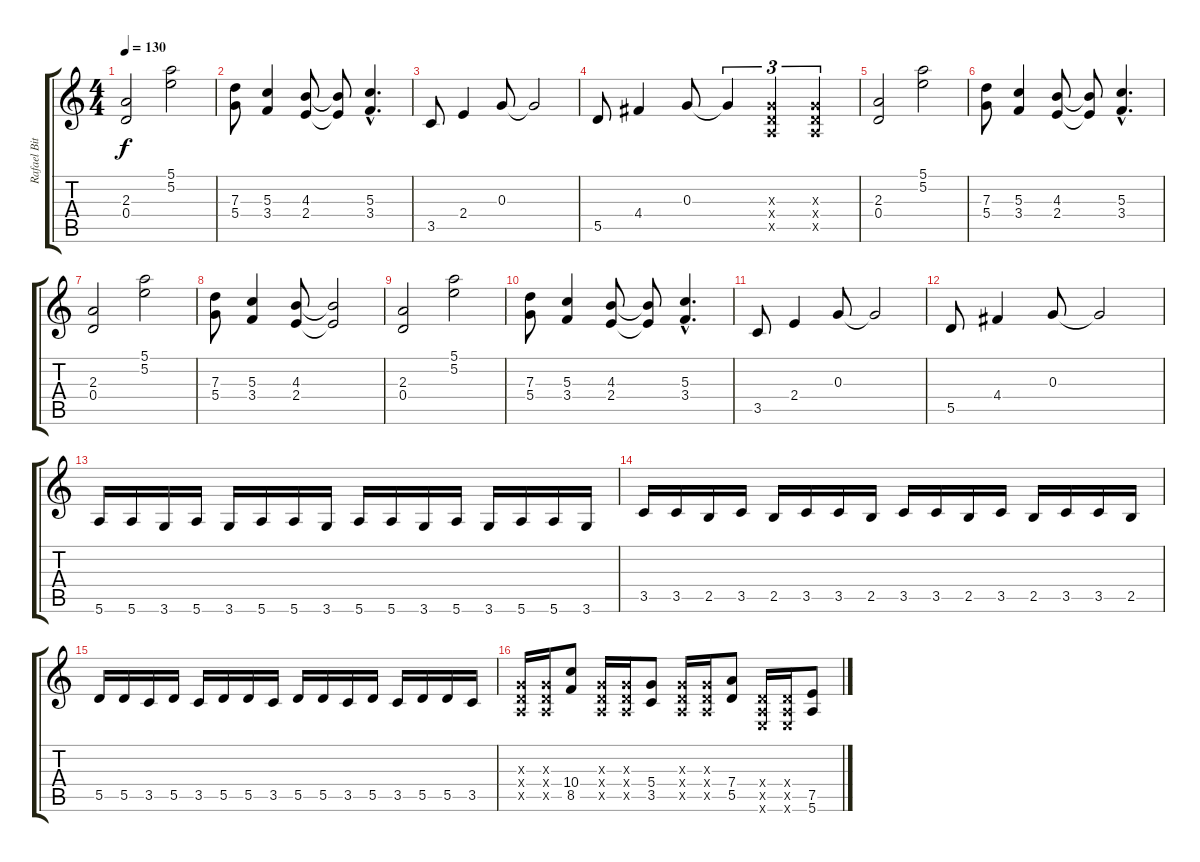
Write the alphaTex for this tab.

\track ("Rafael Bittencourt" "Rafael Bit") {instrument distortionguitar}
\staff {score tabs}
\tuning (E4 B3 G3 D3 A2 E2) {hide}
\ts (4 4)
\tempo 130
\clef g2
\ks c
(2.3 0.4).2{dy f} (5.1 5.2).2 |
(7.3 5.4).8 (5.3 3.4).4 (4.3 2.4).8 (4.3{t} 2.4{t}).8 (5.3{hac} 3.4{hac}).4{d} |
3.5.8 2.4.4 0.3.8 0.3{t}.2 |
5.5.8 4.4.4 0.3.8 0.3{t}.4{tu (3 2)} (0.3{x} 0.4{x} 0.5{x}).4{tu (3 2)} (0.3{x} 0.4{x} 0.5{x}).4{tu (3 2)} |
(2.3 0.4).2 (5.1 5.2).2 |
(7.3 5.4).8 (5.3 3.4).4 (4.3 2.4).8 (4.3{t} 2.4{t}).8 (5.3{hac} 3.4{hac}).4{d} |
(2.3 0.4).2 (5.1 5.2).2 |
(7.3 5.4).8 (5.3 3.4).4 (4.3 2.4).8 (4.3{t} 2.4{t}).2 |
(2.3 0.4).2 (5.1 5.2).2 |
(7.3 5.4).8 (5.3 3.4).4 (4.3 2.4).8 (4.3{t} 2.4{t}).8 (5.3{hac} 3.4{hac}).4{d} |
3.5.8 2.4.4 0.3.8 0.3{t}.2 |
5.5.8 4.4.4 0.3.8 0.3{t}.2 |
5.6.16 5.6.16 3.6.16 5.6.16 3.6.16 5.6.16 5.6.16 3.6.16 5.6.16 5.6.16 3.6.16 5.6.16 3.6.16 5.6.16 5.6.16 3.6.16 |
3.5.16 3.5.16 2.5.16 3.5.16 2.5.16 3.5.16 3.5.16 2.5.16 3.5.16 3.5.16 2.5.16 3.5.16 2.5.16 3.5.16 3.5.16 2.5.16 |
5.5.16 5.5.16 3.5.16 5.5.16 3.5.16 5.5.16 5.5.16 3.5.16 5.5.16 5.5.16 3.5.16 5.5.16 3.5.16 5.5.16 5.5.16 3.5.16 |
(0.3{x} 0.4{x} 0.5{x}).16 (0.3{x} 0.4{x} 0.5{x}).16 (10.4 8.5).8 (0.3{x} 0.4{x} 0.5{x}).16 (0.3{x} 0.4{x} 0.5{x}).16 (5.4 3.5).8 (0.3{x} 0.4{x} 0.5{x}).16 (0.3{x} 0.4{x} 0.5{x}).16 (7.4 5.5).8 (0.4{x} 0.5{x} 0.6{x}).16 (0.4{x} 0.5{x} 0.6{x}).16 (7.5 5.6).8
